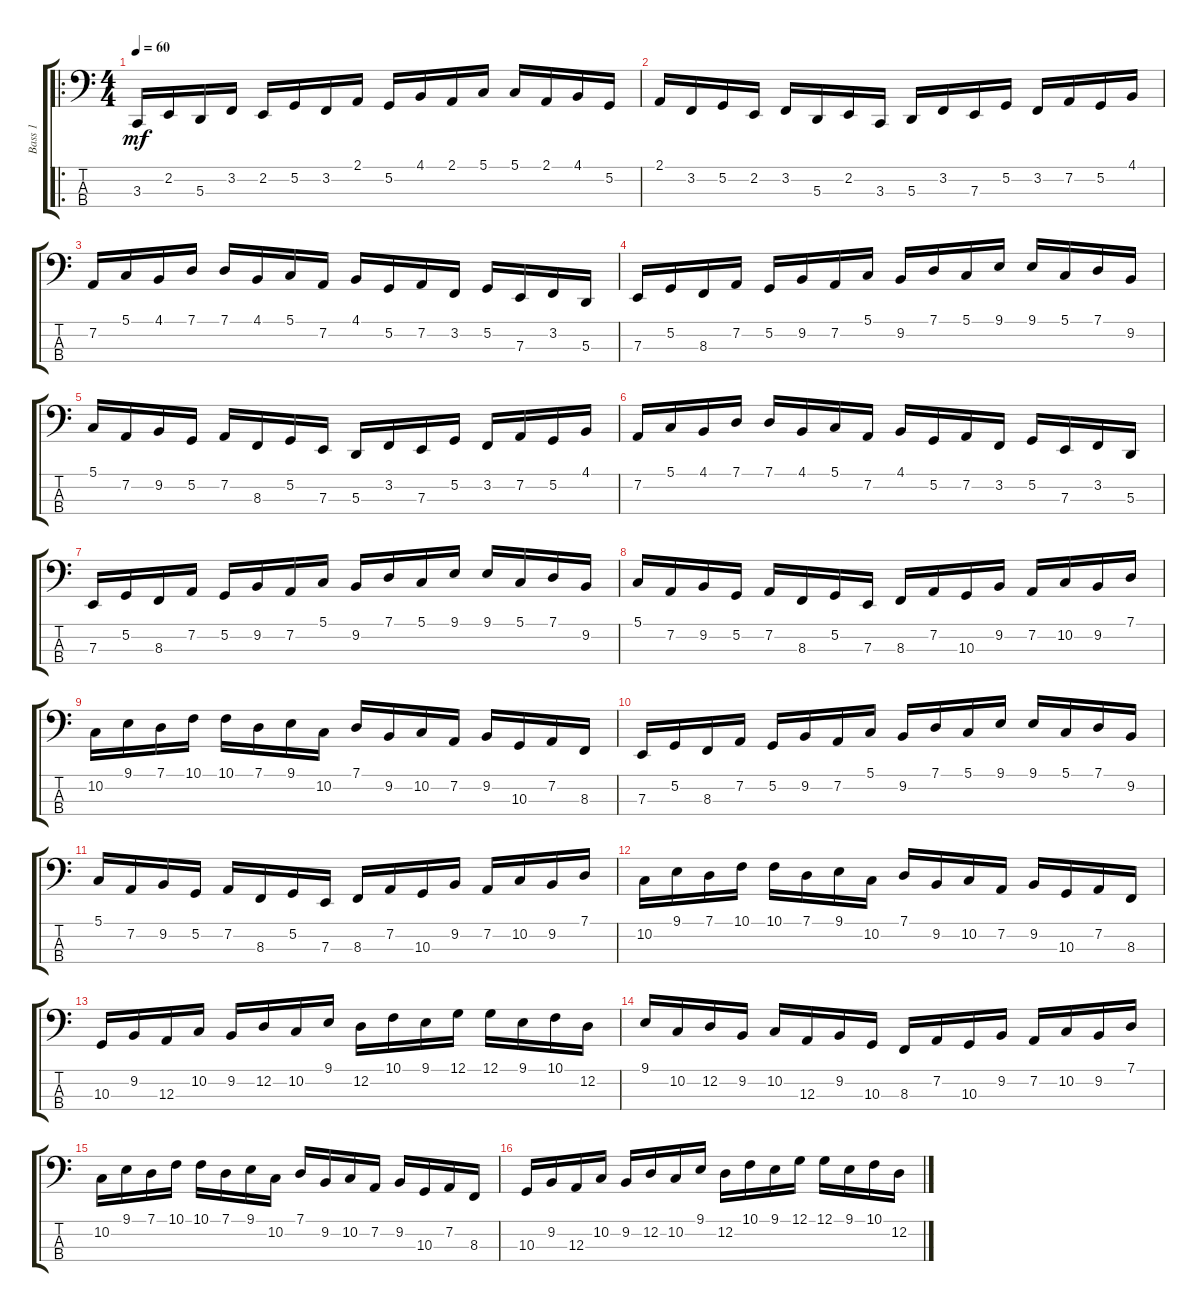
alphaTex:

\track ("Bass 1" "Bass 1") {instrument acousticgrandpiano}
\staff {score tabs}
\tuning (G2 D2 A1 E1) {hide}
\ro
\ts (4 4)
\tempo 60
\clef f4
\ks c
3.3.16{dy mf instrument acousticgrandpiano} 2.2.16 5.3.16 3.2.16 2.2.16 5.2.16 3.2.16 2.1.16 5.2.16 4.1.16 2.1.16 5.1.16 5.1.16 2.1.16 4.1.16 5.2.16 |
2.1.16 3.2.16 5.2.16 2.2.16 3.2.16 5.3.16 2.2.16 3.3.16 5.3.16 3.2.16 7.3.16 5.2.16 3.2.16 7.2.16 5.2.16 4.1.16 |
7.2.16 5.1.16 4.1.16 7.1.16 7.1.16 4.1.16 5.1.16 7.2.16 4.1.16 5.2.16 7.2.16 3.2.16 5.2.16 7.3.16 3.2.16 5.3.16 |
7.3.16 5.2.16 8.3.16 7.2.16 5.2.16 9.2.16 7.2.16 5.1.16 9.2.16 7.1.16 5.1.16 9.1.16 9.1.16 5.1.16 7.1.16 9.2.16 |
5.1.16 7.2.16 9.2.16 5.2.16 7.2.16 8.3.16 5.2.16 7.3.16 5.3.16 3.2.16 7.3.16 5.2.16 3.2.16 7.2.16 5.2.16 4.1.16 |
7.2.16 5.1.16 4.1.16 7.1.16 7.1.16 4.1.16 5.1.16 7.2.16 4.1.16 5.2.16 7.2.16 3.2.16 5.2.16 7.3.16 3.2.16 5.3.16 |
7.3.16 5.2.16 8.3.16 7.2.16 5.2.16 9.2.16 7.2.16 5.1.16 9.2.16 7.1.16 5.1.16 9.1.16 9.1.16 5.1.16 7.1.16 9.2.16 |
5.1.16 7.2.16 9.2.16 5.2.16 7.2.16 8.3.16 5.2.16 7.3.16 8.3.16 7.2.16 10.3.16 9.2.16 7.2.16 10.2.16 9.2.16 7.1.16 |
10.2.16 9.1.16 7.1.16 10.1.16 10.1.16 7.1.16 9.1.16 10.2.16 7.1.16 9.2.16 10.2.16 7.2.16 9.2.16 10.3.16 7.2.16 8.3.16 |
7.3.16 5.2.16 8.3.16 7.2.16 5.2.16 9.2.16 7.2.16 5.1.16 9.2.16 7.1.16 5.1.16 9.1.16 9.1.16 5.1.16 7.1.16 9.2.16 |
5.1.16 7.2.16 9.2.16 5.2.16 7.2.16 8.3.16 5.2.16 7.3.16 8.3.16 7.2.16 10.3.16 9.2.16 7.2.16 10.2.16 9.2.16 7.1.16 |
10.2.16 9.1.16 7.1.16 10.1.16 10.1.16 7.1.16 9.1.16 10.2.16 7.1.16 9.2.16 10.2.16 7.2.16 9.2.16 10.3.16 7.2.16 8.3.16 |
10.3.16 9.2.16 12.3.16 10.2.16 9.2.16 12.2.16 10.2.16 9.1.16 12.2.16 10.1.16 9.1.16 12.1.16 12.1.16 9.1.16 10.1.16 12.2.16 |
9.1.16 10.2.16 12.2.16 9.2.16 10.2.16 12.3.16 9.2.16 10.3.16 8.3.16 7.2.16 10.3.16 9.2.16 7.2.16 10.2.16 9.2.16 7.1.16 |
10.2.16 9.1.16 7.1.16 10.1.16 10.1.16 7.1.16 9.1.16 10.2.16 7.1.16 9.2.16 10.2.16 7.2.16 9.2.16 10.3.16 7.2.16 8.3.16 |
10.3.16 9.2.16 12.3.16 10.2.16 9.2.16 12.2.16 10.2.16 9.1.16 12.2.16 10.1.16 9.1.16 12.1.16 12.1.16 9.1.16 10.1.16 12.2.16
